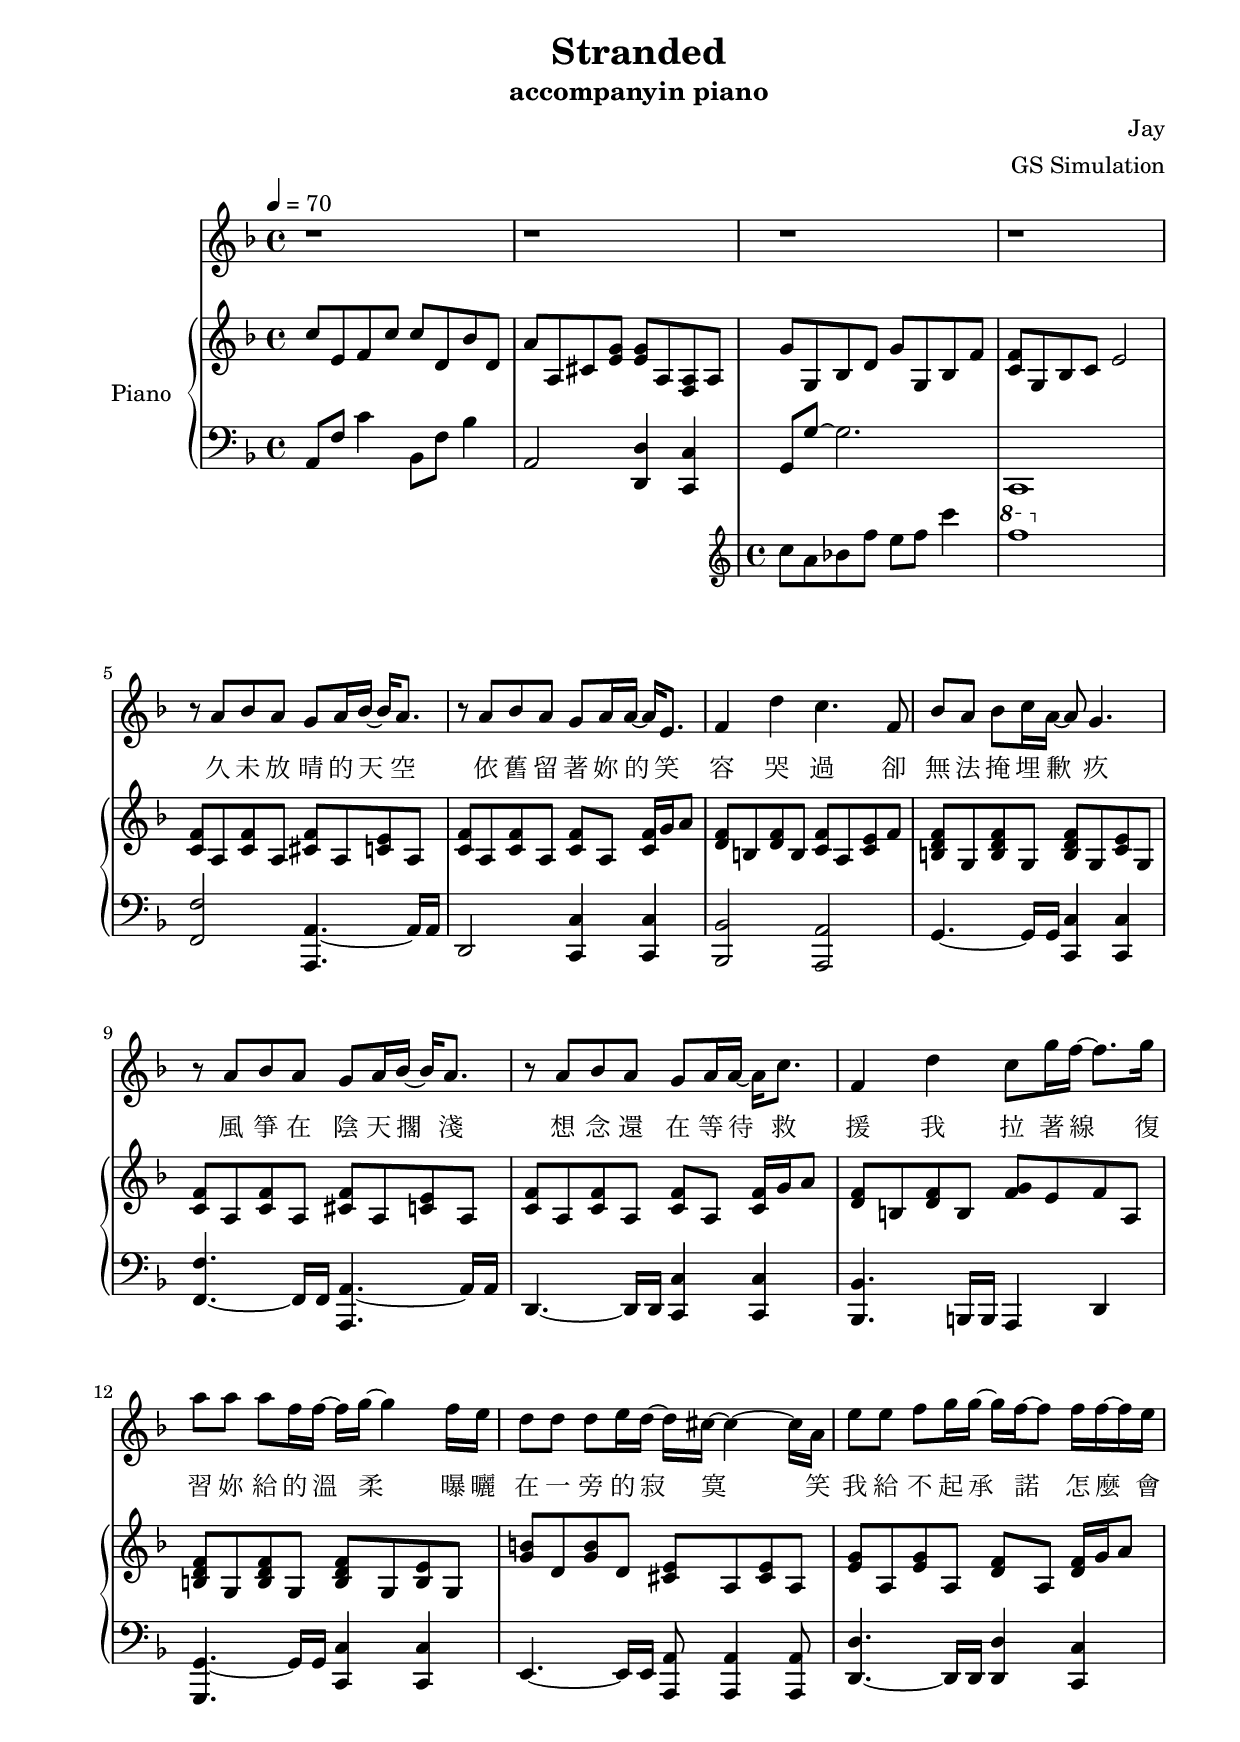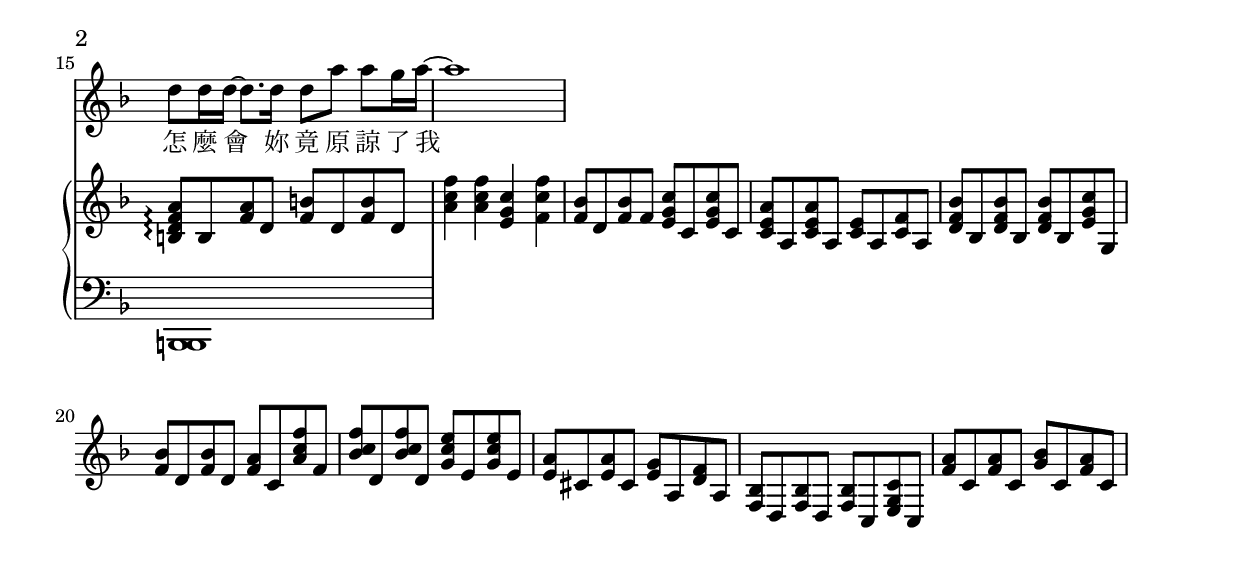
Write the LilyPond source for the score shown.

#(set-default-paper-size "a4")

\paper {
  two-sided = ##t
  inner-margin = 0.5\in
  outer-margin = 0.5\in
  binding-offset = 0.25\in
}

\header{
  title = "Stranded"
  subtitle = "accompanyin piano"
  composer = "Jay"
  arranger = "GS Simulation"
}


melody = \relative c'' {\tempo 4 = 70 \key f \major 
r1
r1
r1
r1
r8 a bes a g a16 bes16~bes16 a8.
r8 a bes a g a16 a16~a16 e8.
f4 d' c4. f,8
bes a bes c16 a~a8 g4.
r8 a bes a g a16 bes16~bes16 a8.
r8 a bes a g a16 a16~a16 c8.
f,4 d' c8 g'16 f16~f8. g16 
a8 a a f16 f16~f16 g16~g4 f16 e16
d8 d d e16 d~d16 cis16~cis4~cis16 a16
e'8 e f g16 g16~g16 f16~f8 f16 f~f e
d8 d16 d16~d8. d16 d8 a'8 a8 g16 a16~
a1
}

text = \lyricmode {
久 未 放 晴 的 天 空   依 舊 留 著 妳 的 笑 容
哭 過   卻 無 法 掩 埋 歉 疚
風 箏 在 陰 天 擱 淺   想 念 還 在 等 待 救 援
我 拉 著 線   復 習 妳 給 的 溫 柔
曝 曬 在 一 旁 的 寂 寞   笑 我 給 不 起 承 諾
怎 麼 會 怎 麼 會   妳 竟 原 諒 了 我

我 只 能 永 遠 讀 著 對 白   讀 著 我 給 妳 的 傷 害
我 原 諒 不 了 我   就 請 妳 當 作 我 已 不 在
我 睜 開 雙 眼   看 著 空 白   忘 記 妳 對 我 的 期 待
讀 完 了 依 賴   我 很 快 就 離 開
}


upper = \relative c'' { \time 4/4 \key f \major 
c8 e, f c' c d, bes' d,
a' a, cis <e g> <e g> a, <f a> a
<< { g' g, bes d g g, bes f' 
<c f> g bes c e2 } \new Staff \with {instrumentName = #"Violin" midiInstrument = #"violin"} {c'8 a bes f' e f c'4 \ottava #1 f1} >>
\ottava #0 <c=' f>8 a <c f>8 a <cis f>8 a <c e>8 a
<c f>8 a <c f>8 a <c f>8 a <c f>16 g' a8
<d, f> b <d f> b <c f> a <c e> f
<b, d f> g <b d f> g <b d f> g <c e> g
<c f> a <c f> a <cis f> a <c e> a
<c f> a <c f> a <c f> a <c f>16 g' a8
<d, f> b <d f> b <f' g> e f a,
<b d f> g <b d f> g <b d f> g <b e> g
<g' b> d <g b> d <cis e> a <cis e> a
<e' g> a, <e' g> a, <d f> a <d f>16 g a8
<b, d f a>\arpeggio b <f' a> d <f b> d <f b> d
<a' c f>4 <a c f>4 <e g c>4 <f c' f>4
<f bes>8 d <f bes>8 f <e g c> c <e g c> c
<c e a> a <c e a> a <c e > a <c f > a
<d f bes> bes <d f bes> bes <d f bes> bes <e g c> g,
<f' bes> d <f bes> d <f a> c <a' c f> f
<bes c f> d, <bes' c f> d, <g c e> e <g c e> e
<e a> cis <e a> cis <e g> a, <d f> a
<f bes> d <f bes> d <f bes> c <e g c> c
<f' a> c <f a> c <g' bes> c, <f a> c
}

lower = \relative c { \clef bass \key f \major 
a8 f' c'4 bes,8 f' bes4
a,2 <d, d'>4 <c c'>4
g'8 g'~g2.
c,,1
<f f'>2 <a, a'>4.~a'16 a16
d,2 <c c'>4 <c c'>4
<bes bes'>2 <a a'>2
g'4.~g16 g16 <c, c'>4 <c c'>4
<f f'>4.~f16 f16 <a, a'>4.~a'16 a16
d,4.~d16 d16 <c c'>4 <c c'>4
<bes bes'>4.~b16 b16 a4 d4
<g, g'>4.~g'16 g16 <c, c'>4 <c c'>4
e4.~e16 e16 <a, a'>8 <a a'>4 <a a'>8
<d d'>4.~d16 d16 <d d'>4 <c c'>4
<b b>1
}


\score {
  <<
    \new Voice = "mel" { \melody}
    \new Lyrics \lyricsto mel \text
    \new PianoStaff \with { instrumentName = #"Piano" } <<
      \new Staff = "upper" \upper
      \new Staff = "lower" \lower
    >>
  >>
  \layout { }
  \midi { }
}
